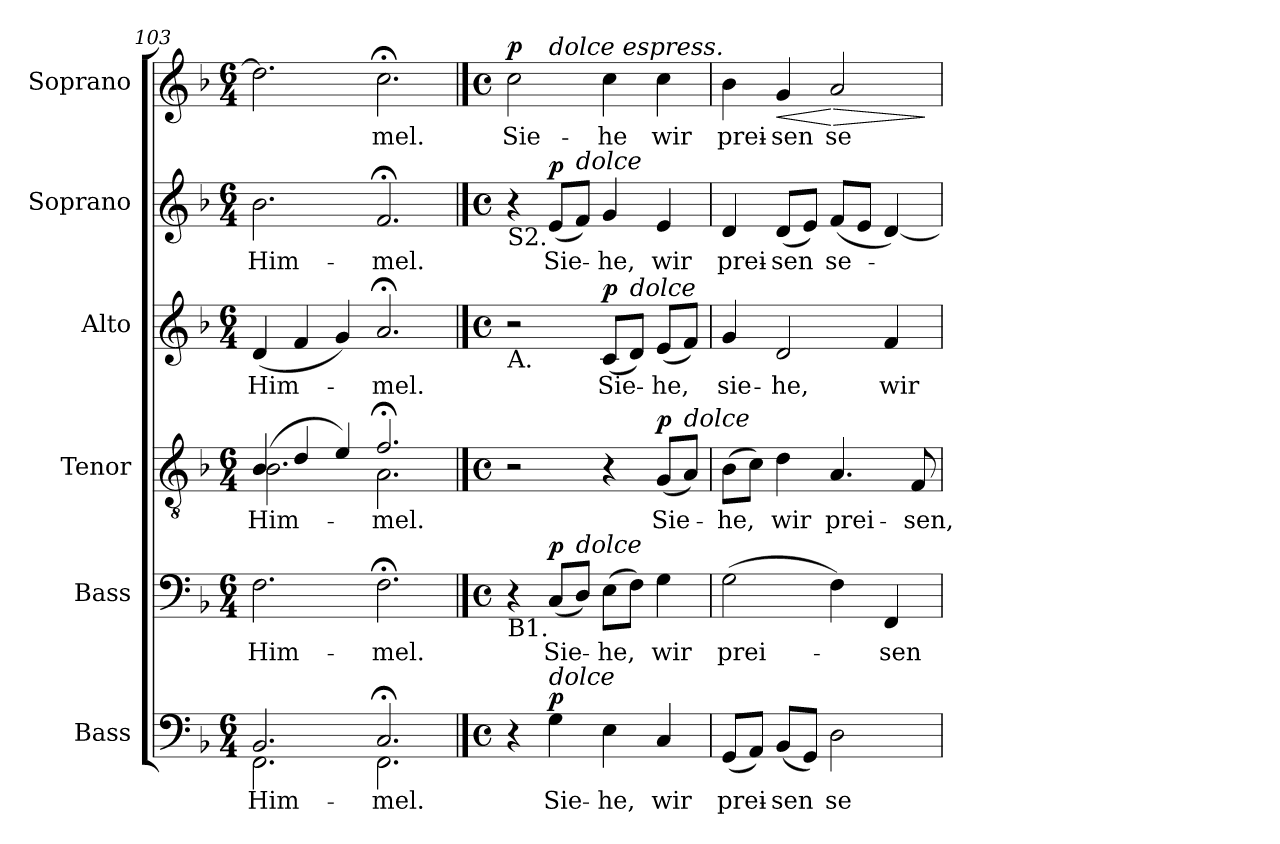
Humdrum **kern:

**kern	**text	**dynam	**kern	**text	**dynam	**kern	**text	**dynam	**kern	**text	**dynam	**kern	**text	**dynam	**kern	**text	**dynam
*part6	*part6	*part6	*part5	*part5	*part5	*part4	*part4	*part4	*part3	*part3	*part3	*part2	*part2	*part2	*part1	*part1	*part1
*staff6	*staff6	*staff6	*staff5	*staff5	*staff5	*staff4	*staff4	*staff4	*staff3	*staff3	*staff3	*staff2	*staff2	*staff2	*staff1	*staff1	*staff1
*I"Bass	*	*	*I"Bass	*	*	*I"Tenor	*	*	*I"Alto	*	*	*I"Soprano	*	*	*I"Soprano	*	*
*I'B.	*	*	*I'B.	*	*	*I'T.	*	*	*I'A.	*	*	*I'S.	*	*	*I'S.	*	*
*clefF4	*	*	*clefF4	*	*	*clefGv2	*	*	*clefG2	*	*	*clefG2	*	*	*clefG2	*	*
*	*	*	*	*	*	*ITrd7c12	*	*	*	*	*	*	*	*	*	*	*
*k[b-]	*	*	*k[b-]	*	*	*k[b-]	*	*	*k[b-]	*	*	*k[b-]	*	*	*k[b-]	*	*
*F:	*	*	*F:	*	*	*F:	*	*	*F:	*	*	*F:	*	*	*F:	*	*
*M6/4	*	*	*M6/4	*	*	*M6/4	*	*	*M6/4	*	*	*M6/4	*	*	*M6/4	*	*
=103	=103	=103	=103	=103	=103	=103	=103	=103	=103	=103	=103	=103	=103	=103	=103	=103	=103
!	!LO:LY:b:color=#000000	!	!	!	!	!	!	!	!	!	!	!	!	!	!	!	!
*^	*	*	*	*	*	*	*	*	*	*	*	*	*	*	*	*	*
!	!	!	!	!	!LO:LY:b:color=#000000	!	!	!	!	!	!	!	!	!	!	!	!	!
!	!	!	!	!	!	!	!	!LO:LY:b:color=#000000	!	!	!	!	!	!	!	!	!	!
*	*	*	*	*	*	*	*^	*	*	*	*	*	*	*	*	*	*	*
!	!	!	!	!	!	!	!	!	!	!	!	!LO:LY:b:color=#000000	!	!	!	!	!	!	!
!	!	!	!	!	!	!	!	!	!	!	!	!	!	!	!LO:LY:b:color=#000000	!	!	!	!
2.BB-i/	2.FFi\	Him-	.	2.Fi\	Him-	.	(4BB-i/	2.BB-i\	Him-	.	(4di/	Him-	.	2.b-i\	Him-	.	2.ddi\]	.	.
.	.	.	.	.	.	.	4Di/	.	.	.	4fi/	.	.	.	.	.	.	.	.
.	.	.	.	.	.	.	4Ei/)	.	.	.	4gi/)	.	.	.	.	.	.	.	.
!	!	!LO:LY:b:color=#000000	!	!	!	!	!	!	!	!	!	!	!	!	!	!	!	!	!
!	!	!	!	!	!LO:LY:b:color=#000000	!	!	!	!	!	!	!	!	!	!	!	!	!	!
!	!	!	!	!	!	!	!	!	!LO:LY:b:color=#000000	!	!	!	!	!	!	!	!	!	!
!	!	!	!	!	!	!	!	!	!	!	!	!LO:LY:b:color=#000000	!	!	!	!	!	!	!
!	!	!	!	!	!	!	!	!	!	!	!	!	!	!	!LO:LY:b:color=#000000	!	!	!	!
!	!	!	!	!	!	!	!	!	!	!	!	!	!	!	!	!	!	!LO:LY:b:color=#000000	!
2.C;i/	2.FFi\	-mel.	.	2.F;i\	-mel.	.	2.F;i/	2.AAi\	-mel.	.	2.a;i/	-mel.	.	2.f;i/	-mel.	.	2.cc;i\	-mel.	.
*v	*v	*	*	*	*	*	*v	*v	*	*	*	*	*	*	*	*	*	*	*
!!LO:LB:g=z
==103	==103	==103	==103	==103	==103	==103	==103	==103	==103	==103	==103	==103	==103	==103	==103	==103	==103
*M4/4	*	*	*M4/4	*	*	*M4/4	*	*	*M4/4	*	*	*M4/4	*	*	*M4/4	*	*
*met(c)	*	*	*met(c)	*	*	*met(c)	*	*	*met(c)	*	*	*met(c)	*	*	*met(c)	*	*
*	*	*	*	*	*	*	*	*	*	*	*	*	*	*	*MM60	*	*
*^	*	*	*	*	*	*^	*	*	*	*	*	*	*	*	*	*	*
!	!	!	!	!	!	!	!	!	!	!	!	!	!	!	!	!	!LO:TX:b:t=S1.	!	!
!	!	!	!	!	!	!	!	!	!	!	!	!	!	!LO:TX:b:t=S2.	!	!	!	!	!
!	!	!	!	!	!	!	!	!	!	!	!LO:TX:b:t=A.	!	!	!	!	!	!	!	!
!	!	!	!	!	!	!	!LO:TX:b:t=T.	!	!	!	!	!	!	!	!	!	!	!	!
!	!	!	!	!LO:TX:b:t=B1.	!	!	!	!	!	!	!	!	!	!	!	!	!	!	!
!LO:TX:b:t=B2.	!	!	!	!	!	!	!	!	!	!	!	!	!	!	!	!	!	!	!
!	!	!	!	!	!	!	!	!	!	!	!	!	!	!	!	!	!	!LO:LY:b:color=#000000	!
*v	*v	*	*	*	*	*	*v	*v	*	*	*	*	*	*	*	*	*^	*	*
4r	.	.	4r	.	.	2r	.	.	2r	.	.	4r	.	.	2cci\	4ryy	Sie-	p
!	!LO:LY:b:color=#000000	!	!	!	!	!	!	!	!	!	!	!	!	!	!	!	!	!
!	!	!	!	!LO:LY:b:color=#000000	!	!	!	!	!	!	!	!	!	!	!	!	!	!
!	!	!	!	!	!	!	!	!	!	!	!	!	!	!	!	!LO:TX:a:i:t=dolce espress.	!	!
!LO:TX:a:i:t=dolce	!	!	!	!	!	!	!	!	!	!	!	!	!	!	!	!	!	!
!	!	!	!	!	!	!	!	!	!	!	!	!	!LO:LY:b:color=#000000	!	!	!	!	!
4Gi\	Sie-	p	(8Ci/L	Sie-	p	.	.	.	.	.	.	(8ei/L	Sie-	p	.	2.ryy	.	.
!	!	!	!	!	!	!	!	!	!	!	!	!LO:TX:a:i:t=dolce	!	!	!	!	!	!
!	!	!	!LO:TX:a:i:t=dolce	!	!	!	!	!	!	!	!	!	!	!	!	!	!	!
.	.	.	8Di/J)	.	.	.	.	.	.	.	.	8fi/J)	.	.	.	.	.	.
!	!LO:LY:b:color=#000000	!	!	!	!	!	!	!	!	!	!	!	!	!	!	!	!	!
!	!	!	!	!LO:LY:b:color=#000000	!	!	!	!	!	!	!	!	!	!	!	!	!	!
!	!	!	!	!	!	!	!	!	!	!LO:LY:b:color=#000000	!	!	!	!	!	!	!	!
!	!	!	!	!	!	!	!	!	!	!	!	!	!LO:LY:b:color=#000000	!	!	!	!	!
!	!	!	!	!	!	!	!	!	!	!	!	!	!	!	!	!	!LO:LY:b:color=#000000	!
4Ei\	-he,	.	(8Ei\L	-he,	.	4r	.	.	(8ci/L	Sie-	p	4gi/	-he,	.	4cci\	.	-he	.
!	!	!	!	!	!	!	!	!	!LO:TX:a:i:t=dolce	!	!	!	!	!	!	!	!	!
.	.	.	8Fi\J)	.	.	.	.	.	8di/J)	.	.	.	.	.	.	.	.	.
!	!LO:LY:b:color=#000000	!	!	!	!	!	!	!	!	!	!	!	!	!	!	!	!	!
!	!	!	!	!LO:LY:b:color=#000000	!	!	!	!	!	!	!	!	!	!	!	!	!	!
!	!	!	!	!	!	!	!LO:LY:b:color=#000000	!	!	!	!	!	!	!	!	!	!	!
!	!	!	!	!	!	!	!	!	!	!LO:LY:b:color=#000000	!	!	!	!	!	!	!	!
!	!	!	!	!	!	!	!	!	!	!	!	!	!LO:LY:b:color=#000000	!	!	!	!	!
!	!	!	!	!	!	!	!	!	!	!	!	!	!	!	!	!	!LO:LY:b:color=#000000	!
4Ci/	wir	.	4Gi\	wir	.	(8GGi/L	Sie-	p	(8ei/L	-he,	.	4ei/	wir	.	4cci\	.	wir	.
!	!	!	!	!	!	!LO:TX:a:i:t=dolce	!	!	!	!	!	!	!	!	!	!	!	!
.	.	.	.	.	.	8AAi/J)	.	.	8fi/J)	.	.	.	.	.	.	.	.	.
*	*	*	*	*	*	*	*	*	*	*	*	*	*	*	*v	*v	*	*
=104	=104	=104	=104	=104	=104	=104	=104	=104	=104	=104	=104	=104	=104	=104	=104	=104	=104
*	*	*	*	*	*	*	*	*	*	*	*	*	*	*	*^	*	*
!	!LO:LY:b:color=#000000	!	!	!	!	!	!	!	!	!	!	!	!	!	!	!	!	!
*	*	*	*	*	*	*	*	*	*	*	*	*	*	*	*v	*v	*	*
*	*	*	*	*	*	*	*	*	*	*	*	*	*	*	*^	*	*
!	!	!	!	!LO:LY:b:color=#000000	!	!	!	!	!	!	!	!	!	!	!	!	!	!
*	*	*	*	*	*	*	*	*	*	*	*	*	*	*	*v	*v	*	*
*	*	*	*	*	*	*	*	*	*	*	*	*	*	*	*^	*	*
!	!	!	!	!	!	!	!LO:LY:b:color=#000000	!	!	!	!	!	!	!	!	!	!	!
*	*	*	*	*	*	*	*	*	*	*	*	*	*	*	*v	*v	*	*
*	*	*	*	*	*	*	*	*	*	*	*	*	*	*	*^	*	*
!	!	!	!	!	!	!	!	!	!	!LO:LY:b:color=#000000	!	!	!	!	!	!	!	!
*	*	*	*	*	*	*	*	*	*	*	*	*	*	*	*v	*v	*	*
*	*	*	*	*	*	*	*	*	*	*	*	*	*	*	*^	*	*
!	!	!	!	!	!	!	!	!	!	!	!	!	!LO:LY:b:color=#000000	!	!	!	!	!
*	*	*	*	*	*	*	*	*	*	*	*	*	*	*	*v	*v	*	*
*	*	*	*	*	*	*	*	*	*	*	*	*	*	*	*^	*	*
!	!	!	!	!	!	!	!	!	!	!	!	!	!	!	!	!	!LO:LY:b:color=#000000	!
*	*	*	*	*	*	*	*	*	*	*	*	*	*	*	*v	*v	*	*
(8GGi/L	prei-	.	(2Gi\	prei-	.	(8BB-i\L	-he,	.	4gi/	sie-	.	4di/	prei-	.	4b-i\	prei-	.
8AAi/J)	.	.	.	.	.	8Ci\J)	.	.	.	.	.	.	.	.	.	.	.
!	!LO:LY:b:color=#000000	!	!	!	!	!	!	!	!	!	!	!	!	!	!	!	!
!	!	!	!	!	!	!	!LO:LY:b:color=#000000	!	!	!	!	!	!	!	!	!	!
!	!	!	!	!	!	!	!	!	!	!LO:LY:b:color=#000000	!	!	!	!	!	!	!
!	!	!	!	!	!	!	!	!	!	!	!	!	!LO:LY:b:color=#000000	!	!	!	!
!	!	!	!	!	!	!	!	!	!	!	!	!	!	!	!	!LO:LY:b:color=#000000	!LO:HP:b
(8BB-i/L	-sen	.	.	.	.	4Di\	wir	.	2di/	-he,	.	(8di/L	-sen	.	4gi/	-sen	<
8GGi/J)	.	.	.	.	.	.	.	.	.	.	.	8ei/J)	.	.	.	.	.
!	!LO:LY:b:color=#000000	!	!	!	!	!	!	!	!	!	!	!	!	!	!	!	!
!	!	!	!	!	!	!	!LO:LY:b:color=#000000	!	!	!	!	!	!	!	!	!	!
!	!	!	!	!	!	!	!	!	!	!	!	!	!LO:LY:b:color=#000000	!	!	!	!
!	!	!	!	!	!	!	!	!	!	!	!	!	!	!	!	!LO:LY:b:color=#000000	!LO:HP:n=1:b
2Di\	se-	.	4Fi\)	.	.	4.AAi/	prei-	.	.	.	.	(8fi/L	se-	.	2ai/	se-	[ >
.	.	.	.	.	.	.	.	.	.	.	.	8ei/J	.	.	.	.	.
!	!	!	!	!LO:LY:b:color=#000000	!	!	!	!	!	!	!	!	!	!	!	!	!
!	!	!	!	!	!	!	!	!	!	!LO:LY:b:color=#000000	!	!	!	!	!	!	!
.	.	.	4FFi/	-sen	.	.	.	.	4fi/	wir	.	[4di/)	.	.	.	.	.
!	!	!	!	!	!	!	!LO:LY:b:color=#000000	!	!	!	!	!	!	!	!	!	!
.	.	.	.	.	.	8FFi/	-sen,	.	.	.	.	.	.	.	.	.	.
.	.	.	.	.	.	.	.	.	.	.	.	.	.	.	.	.	]
=	=	=	=	=	=	=	=	=	=	=	=	=	=	=	=	=	=
*-	*-	*-	*-	*-	*-	*-	*-	*-	*-	*-	*-	*-	*-	*-	*-	*-	*-
